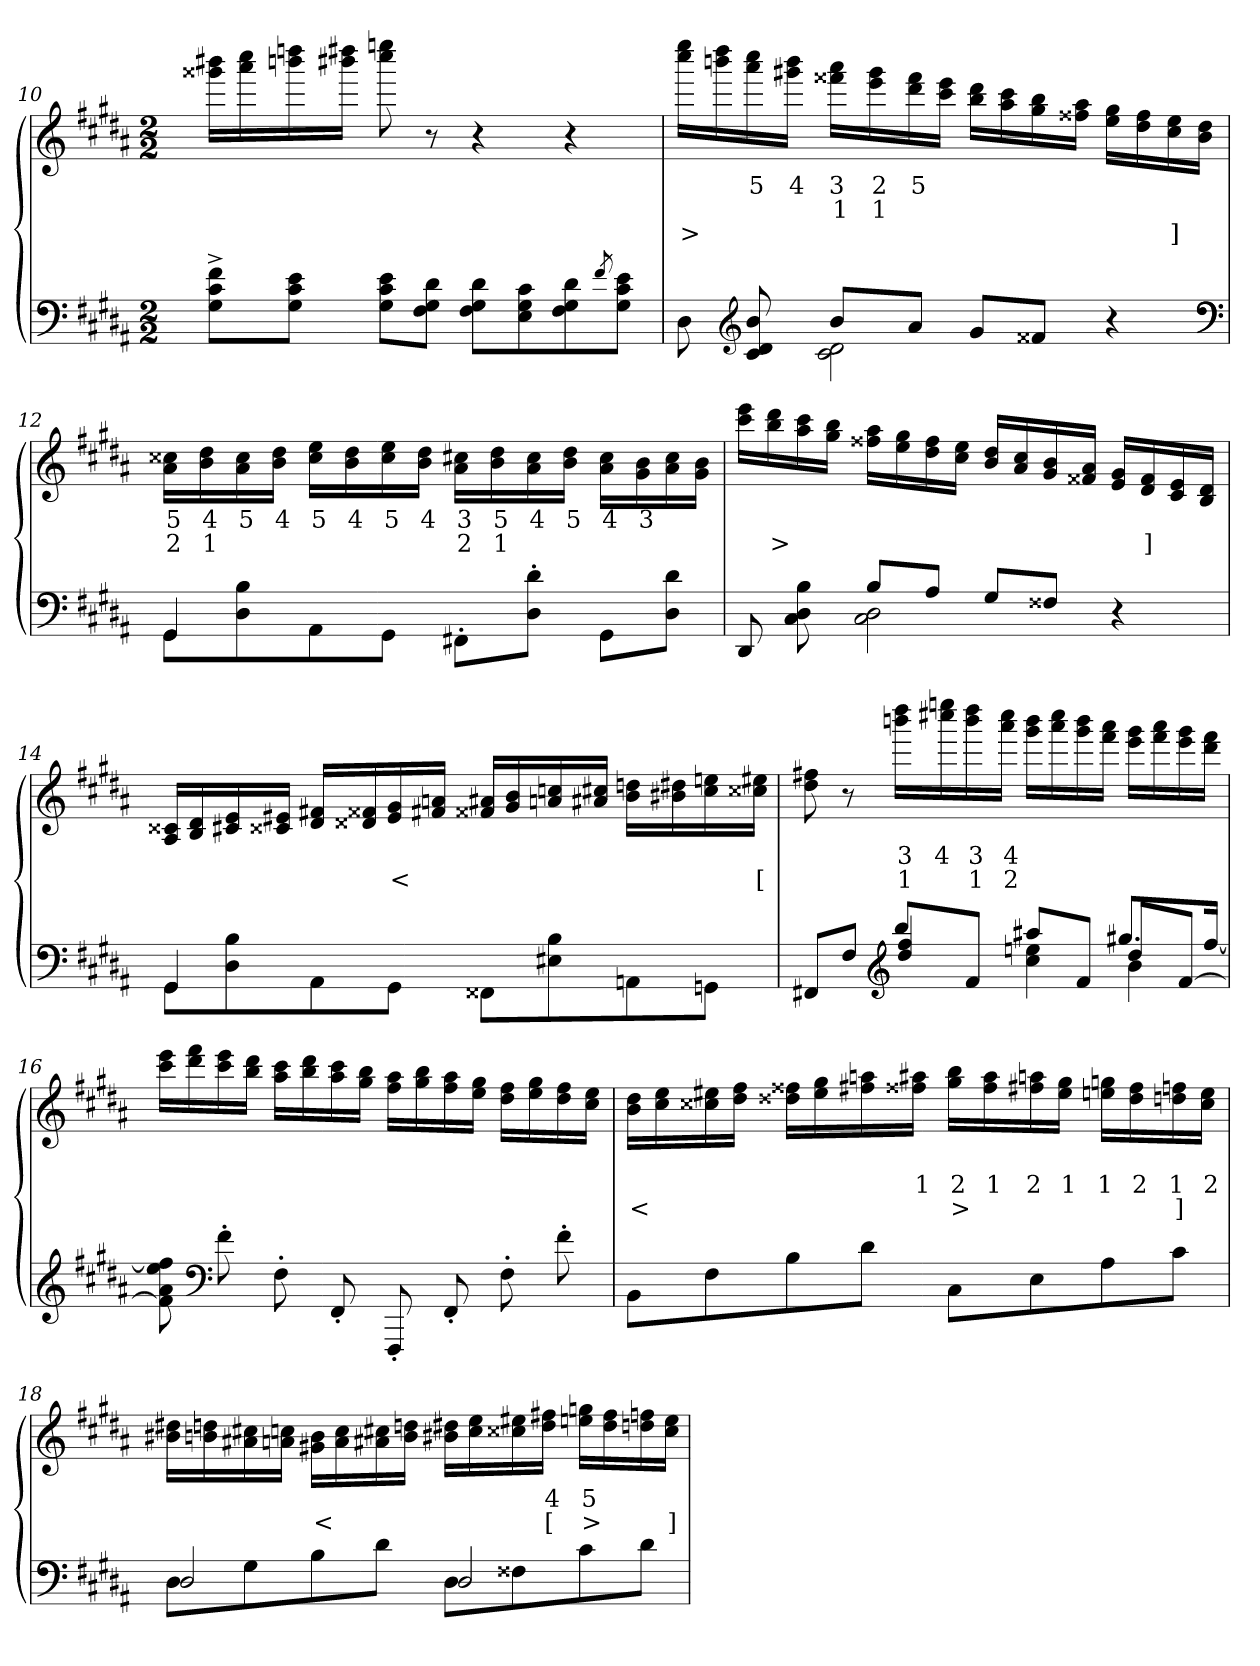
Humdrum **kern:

**kern	**kern	**text	**text	**text
*part2	*part1	*part1	*part1	*part1
*staff2	*staff1	*staff1	*staff1	*staff1
*clefF4	*clefG2	*	*	*
*k[f#c#g#d#a#]	*k[f#c#g#d#a#]	*	*	*
*M2/2	*M2/2	*	*	*
=10	=10	=10	=10	=10
8f#^> 8c#^> 8G#^>L	16bbb#X 16ggg##XLL	.	.	.
.	16cccc# 16aaa#	.	.	.
8e 8c# 8G#J	16ddddn 16bbbn	.	.	.
.	16dddd#X 16bbb#XJJ	.	.	.
8e 8c# 8G#L	8eeeen 8cccc#	.	.	.
8d# 8G# 8F#J	8r	.	.	.
8d# 8G# 8F#L	4r	.	.	.
8c# 8G# 8E	.	.	.	.
8d# 8G# 8F#	4r	.	.	.
8qf#/	.	.	.	.
8e 8c# 8G#J	.	.	.	.
=11	=11	=11	=11	=11
*^	*	*	*	*
8D#\	4ryy	16eeee 16cccc#LL	.	.	>
.	.	16dddd# 16bbbn	.	.	.
*clefG2	*	*	*	*	*
8b 8d# 8c#	.	16cccc# 16aaa#	5	.	.
.	.	16bbb 16ggg#XJJ	4	.	.
8bL	2d# 2c#	16aaa# 16fff##XLL	3	1	.
.	.	16ggg# 16eee	2	1	.
8a#J	.	16fff## 16ddd#	5	.	.
.	.	16eee 16ccc#JJ	.	.	.
8g#L	.	16ddd# 16bbLL	.	.	.
.	.	16ccc# 16aa#	.	.	.
8f##XJ	.	16bb 16gg#	.	.	.
.	.	16aa# 16ff##JJ	.	.	.
4r	4ryy	16gg# 16eeLL	.	.	.
.	.	16ff## 16dd#	.	.	.
.	.	16ee 16cc#	.	.	]
.	.	16dd# 16bJJ	.	.	.
*clefF4	*	*	*	*	*
=12	=12	=12	=12	=12	=12
4GG#	8GG#L	16cc##X 16a#LL	5	2	.
.	.	16dd# 16b	4	1	.
.	8B 8D#	16cc## 16a#	5	.	.
.	.	16dd# 16bJJ	4	.	.
2.ryy	8AA#	16ee 16cc##LL	5	.	.
.	.	16dd# 16b	4	.	.
.	8GG#J	16ee 16cc##	5	.	.
.	.	16dd# 16bJJ	4	.	.
.	8FF#X'>\L	16cc#X 16a#LL	3	2	.
.	.	16dd# 16b	5	1	.
.	8d#'> 8D#'>J	16cc# 16a#	4	.	.
.	.	16dd# 16bJJ	5	.	.
.	8GG#\L	16cc#\ 16a#LL	4	.	.
.	.	16b 16g#	3	.	.
.	8d# 8D#J	16cc# 16a#	.	.	.
.	.	16b 16g#JJ	.	.	.
=13	=13	=13	=13	=13	=13
8DD#	4ryy	16eee 16ccc#LL	.	.	.
.	.	16ddd# 16bb	.	>	.
8B 8D# 8C#	.	16ccc# 16aa#	.	.	.
.	.	16bb 16gg#JJ	.	.	.
8BL	2D# 2C#	16aa# 16ff##XLL	.	.	.
.	.	16gg# 16ee	.	.	.
8A#J	.	16ff## 16dd#	.	.	.
.	.	16ee 16cc#JJ	.	.	.
8G#L	.	16dd# 16bLL	.	.	.
.	.	16cc# 16a#	.	.	.
8F##XJ	.	16b 16g#	.	.	.
.	.	16a# 16f##JJ	.	.	.
4r	4ryy	16g# 16eLL	.	.	.
.	.	16f## 16d#	.	]	.
.	.	16e 16c#	.	.	.
.	.	16d# 16BJJ	.	.	.
=14	=14	=14	=14	=14	=14
4GG#	8GG#L	16c##X 16A#LL	.	.	.
.	.	16d# 16B	.	.	.
.	8B 8D#	16e 16c#X	.	.	.
.	.	16e#X 16c##XJJ	.	.	.
2.ryy	8AA#	16f#X 16d#LL	.	.	.
.	.	16f##X 16d##X	.	.	.
.	8GG#J	16g# 16e#	.	<	.
.	.	16an 16f#XJJ	.	.	.
.	8FF##X\L	16a#X 16f##XLL	.	.	.
.	.	16b 16g#	.	.	.
.	8B 8E#X	16ccn 16an	.	.	.
.	.	16cc#X 16a#XJJ	.	.	.
.	8AAn	16ddn 16bLL	.	.	.
.	.	16dd#X 16b#X	.	.	.
.	8GGnJ	16een 16cc#	.	.	.
.	.	16ee#X 16cc##XJJ	.	[	.
=15	=15	=15	=15	=15	=15
*	*^	*	*	*	*
8FF#X/L	2.ryy	4ryy	8ff#X 8dd#	.	.	.
8F#J	.	.	8r	.	.	.
*clefG2	*	*	*	*	*	*
8bb/L	.	4dd# 4ff#	16dddd# 16bbbnLL	3	1	.
.	.	.	16eeeen 16cccc#X	4	.	.
8f#J	.	.	16dddd# 16bbb	3	1	.
.	.	.	16cccc# 16aaa#JJ	4	2	.
8aa#X/L	.	4cc#\ 4een	16bbb 16ggg#LL	.	.	.
.	.	.	16cccc# 16aaa#	.	.	.
8f#J	.	.	16bbb 16ggg#	.	.	.
.	.	.	16aaa# 16fff#JJ	.	.	.
8dd#/L	8.gg#X/L	4b\	16ggg# 16eeeLL	.	.	.
.	.	.	16aaa# 16fff#	.	.	.
[8f#J	.	.	16ggg# 16eee	.	.	.
.	[16ff#Jk	.	16fff# 16ddd#JJ	.	.	.
*v	*v	*v	*	*	*	*
=16	=16	=16	=16	=16
8ff#] 8ee 8a# 8f#]	16eee 16ccc#LL	.	.	.
.	16fff# 16ddd#	.	.	.
*clefF4	*	*	*	*
8f#'>	16eee 16ccc#	.	.	.
.	16ddd# 16bbJJ	.	.	.
8F#'>	16ccc# 16aa#LL	.	.	.
.	16ddd# 16bb	.	.	.
8FF#'>	16ccc# 16aa#	.	.	.
.	16bb 16gg#JJ	.	.	.
8FFF#'>	16aa# 16ff#LL	.	.	.
.	16bb 16gg#	.	.	.
8FF#'>	16aa# 16ff#	.	.	.
.	16gg# 16eeJJ	.	.	.
8F#'>	16ff# 16dd#LL	.	.	.
.	16gg# 16ee	.	.	.
8f#'>	16ff# 16dd#	.	.	.
.	16ee 16cc#JJ	.	.	.
=17	=17	=17	=17	=17
8BBL	16dd# 16bLL	.	.	<
.	16ee 16cc#	.	.	.
8F#	16ee#X 16cc##X	.	.	.
.	16ff# 16dd#JJ	.	.	.
8B	16ff##X 16dd##XLL	.	.	.
.	16gg# 16ee#	.	.	.
8d#J	16aan 16ff#X	.	.	.
.	16aa#X 16ff##XJJ	.	1	.
8C#L	16bb 16gg#LL	.	2	>
.	16aa# 16ff##	.	1	.
8E	16aan 16ff#X	.	2	.
.	16gg# 16ee#JJ	.	1	.
8A#	16ggn 16eenLL	.	1	.
.	16ff# 16dd##	.	2	.
8c#J	16ffn 16ddn	.	1	]
.	16ee 16cc##JJ	.	2	.
=18	=18	=18	=18	=18
*^	*	*	*	*
8D#\L	2D#/	16dd#X 16b#XLL	.	.	.
.	.	16ddn 16bn	.	.	.
8G#	.	16cc#X 16a#X	.	.	.
.	.	16ccn 16anJJ	.	.	.
8B	.	16b 16g#XLL	.	<	.
.	.	16cc 16a	.	.	.
8d#J	.	16cc#X 16a#X	.	.	.
.	.	16ddn 16bJJ	.	.	.
8D#\L	2D#/	16dd#X 16b#XLL	.	.	.
.	.	16ee 16cc#	.	.	.
8F##X	.	16ee#X 16cc##X	.	.	.
.	.	16ff#X 16dd#JJ	4	[	.
8c#	.	16ggn 16eenLL	5	>	.
.	.	16ff# 16dd#	.	.	.
8d#J	.	16ffn 16ddn	.	.	.
.	.	16ee 16cc##JJ	.	]	.
*v	*v	*	*	*	*
=	=	=	=	=
*-	*-	*-	*-	*-
